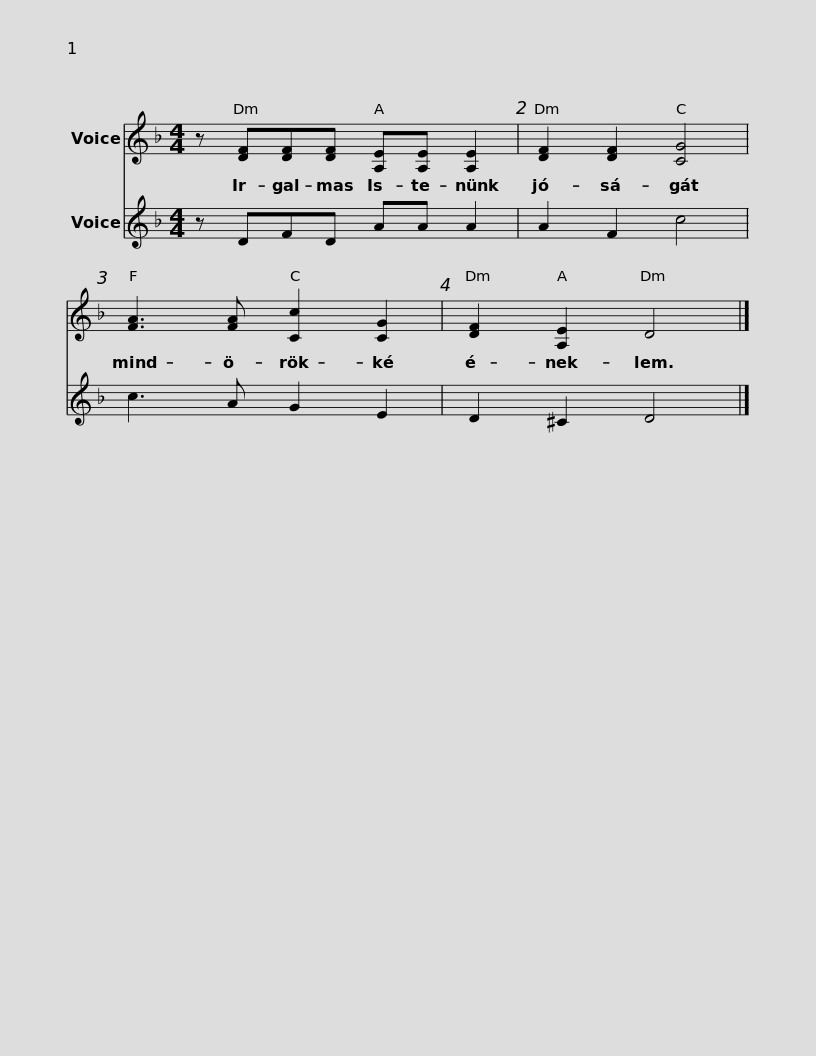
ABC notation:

X:1
%%score 1 2
L:1/8
M:4/4
I:linebreak $
K:F
V:1 treble
V:2 treble
V:1
 z [DF][DF][DF] [A,E][A,E] [A,E]2 | [DF]2 [DF]2 [CG]4 | [FA]3 [FA] [Cc]2 [CG]2 | [DF]2 [A,E]2 D4 |] %4
V:2
 z DFD AA A2 | A2 F2 c4 | c3 A G2 E2 | D2 ^C2 D4 |] %4
